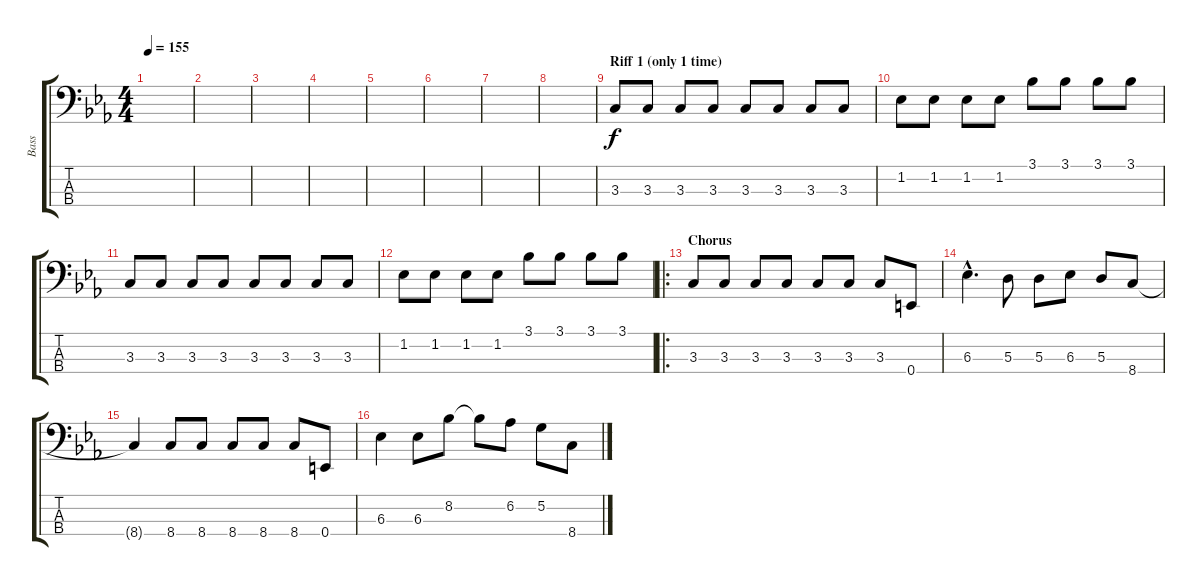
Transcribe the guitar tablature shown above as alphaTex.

\track ("Bass" "Bass") {instrument electricbasspick}
\staff {score tabs}
\tuning (G2 D2 A1 E1) {hide}
\ts (4 4)
\tempo 155
\clef f4
\ks eb
|
|
|
|
|
|
|
|
\section ("" "Riff 1 (only 1 time)")
3.3.8 3.3.8 3.3.8 3.3.8 3.3.8 3.3.8 3.3.8 3.3.8 |
1.2.8 1.2.8 1.2.8 1.2.8 3.1.8 3.1.8 3.1.8 3.1.8 |
3.3.8 3.3.8 3.3.8 3.3.8 3.3.8 3.3.8 3.3.8 3.3.8 |
1.2.8 1.2.8 1.2.8 1.2.8 3.1.8 3.1.8 3.1.8 3.1.8 |
\ro
\section ("" "Chorus")
3.3.8 3.3.8 3.3.8 3.3.8 3.3.8 3.3.8 3.3.8 0.4.8 |
6.3{hac}.4{d} 5.3.8 5.3.8 6.3.8 5.3.8 8.4.8 |
8.4{t}.4 8.4.8 8.4.8 8.4.8 8.4.8 8.4.8 0.4.8 |
6.3.4 6.3.8 8.2.8 8.2{t}.8 6.2.8 5.2.8 8.4.8
